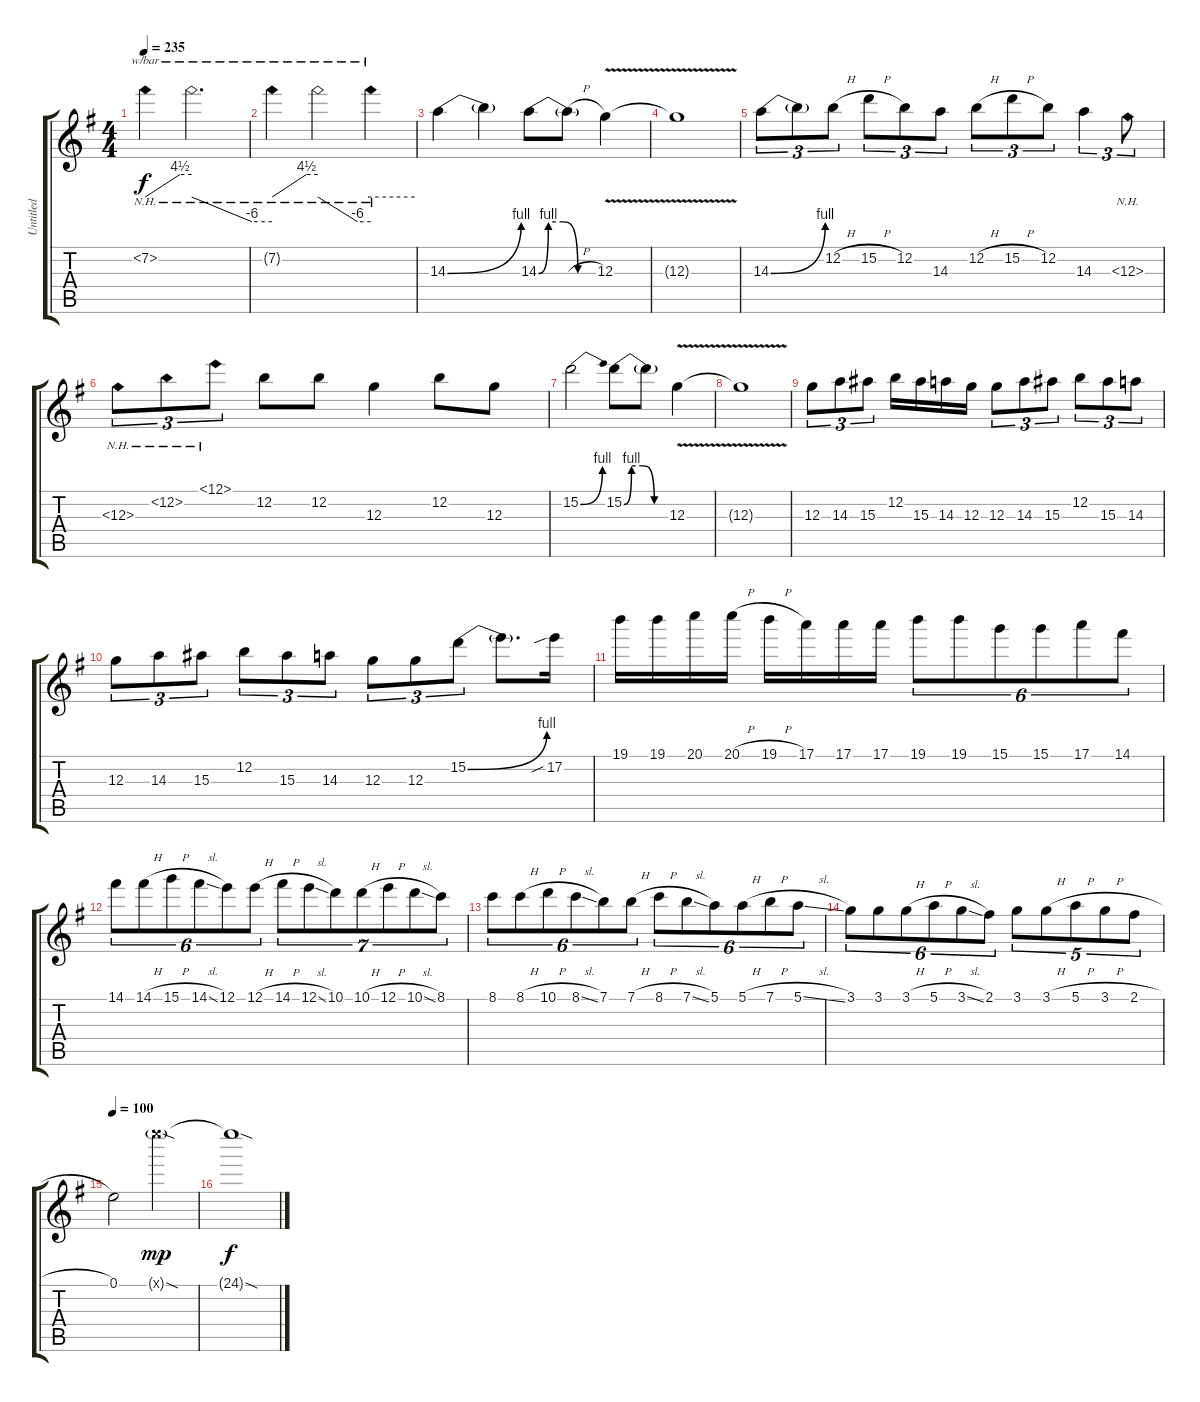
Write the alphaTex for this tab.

\track ("Untitled" "Untitled") {instrument distortionguitar}
\staff {score tabs}
\tuning (E4 B3 G3 D3 A2 E2) {hide}
\ts (4 4)
\tempo 235
\clef g2
\ks g
7.2{nh t}.4{tbe (custom default 0 0 45 18 60 18) dy f} 7.2{nh t}.2{d tbe (custom default 0 0 45 -24 60 -24)} |
7.2{nh t}.4{tbe (custom default 0 0 45 18 60 18)} 7.2{nh t}.2{tbe (custom default 0 0 45 -24 60 -24)} 7.2{nh t}.4{tbe (hold default 0 0 60 0)} |
14.3{be (bend 0 0 60 4)}.4 14.3{t}.4 14.3{be (custom 0 0 10 4 25 4 40 0 60 0)}.8 14.3{h t}.8 12.3{v}.4 |
12.3{v t}.1 |
14.3{be (bend 0 0 60 4)}.8{tu (3 2)} 14.3{t}.8{tu (3 2)} 12.2{h}.8{tu (3 2)} 15.2{h}.8{tu (3 2)} 12.2.8{tu (3 2)} 14.3.8{tu (3 2)} 12.2{h}.8{tu (3 2)} 15.2{h}.8{tu (3 2)} 12.2.8{tu (3 2)} 14.3.4{tu (3 2)} 12.3{nh}.8{tu (3 2)} |
12.3{nh}.8{tu (3 2)} 12.2{nh}.8{tu (3 2)} 12.1{nh}.8{tu (3 2)} 12.2.8 12.2.8 12.3.4 12.2.8 12.3.8 |
15.2{be (bend 0 0 60 4)}.2 15.2{be (custom 0 0 10 4 25 4 40 0 60 0)}.8 15.2{t}.8 12.3{v}.4 |
12.3{v t}.1 |
12.3.8{tu (3 2)} 14.3.8{tu (3 2)} 15.3.8{tu (3 2)} 12.2.16 15.3.16 14.3.16 12.3.16 12.3.8{tu (3 2)} 14.3.8{tu (3 2)} 15.3.8{tu (3 2)} 12.2.8{tu (3 2)} 15.3.8{tu (3 2)} 14.3.8{tu (3 2)} |
12.3.8{tu (3 2)} 14.3.8{tu (3 2)} 15.3.8{tu (3 2)} 12.2.8{tu (3 2)} 15.3.8{tu (3 2)} 14.3.8{tu (3 2)} 12.3.8{tu (3 2)} 12.3.8{tu (3 2)} 15.2{be (bend 0 0 60 4)}.8{tu (3 2)} 15.2{t}.8{d} 17.2{sib}.16 |
19.1.16 19.1.16 20.1.16 20.1{h}.16 19.1{h}.16 17.1.16 17.1.16 17.1.16 19.1.8{tu (6 4)} 19.1.8{tu (6 4)} 15.1.8{tu (6 4)} 15.1.8{tu (6 4)} 17.1.8{tu (6 4)} 14.1.8{tu (6 4)} |
14.1.8{tu (6 4)} 14.1{h}.8{tu (6 4)} 15.1{h}.8{tu (6 4)} 14.1{sl}.8{tu (6 4)} 12.1.8{tu (6 4)} 12.1{h}.8{tu (6 4)} 14.1{h}.8{tu (7 4)} 12.1{sl}.8{tu (7 4)} 10.1.8{tu (7 4)} 10.1{h}.8{tu (7 4)} 12.1{h}.8{tu (7 4)} 10.1{sl}.8{tu (7 4)} 8.1.8{tu (7 4)} |
8.1.8{tu (6 4)} 8.1{h}.8{tu (6 4)} 10.1{h}.8{tu (6 4)} 8.1{sl}.8{tu (6 4)} 7.1.8{tu (6 4)} 7.1{h}.8{tu (6 4)} 8.1{h}.8{tu (6 4)} 7.1{sl}.8{tu (6 4)} 5.1.8{tu (6 4)} 5.1{h}.8{tu (6 4)} 7.1{h}.8{tu (6 4)} 5.1{sl}.8{tu (6 4)} |
3.1.8{tu (6 4)} 3.1.8{tu (6 4)} 3.1{h}.8{tu (6 4)} 5.1{h}.8{tu (6 4)} 3.1{sl}.8{tu (6 4)} 2.1.8{tu (6 4)} 3.1.8{tu (5 4)} 3.1{h}.8{tu (5 4)} 5.1{h}.8{tu (5 4)} 3.1{h}.8{tu (5 4)} 2.1{h}.8{tu (5 4)} |
\tempo 100
0.1.2 24.1{sod g x}.2{dy mp} |
24.1{sod t}.1{dy f}
